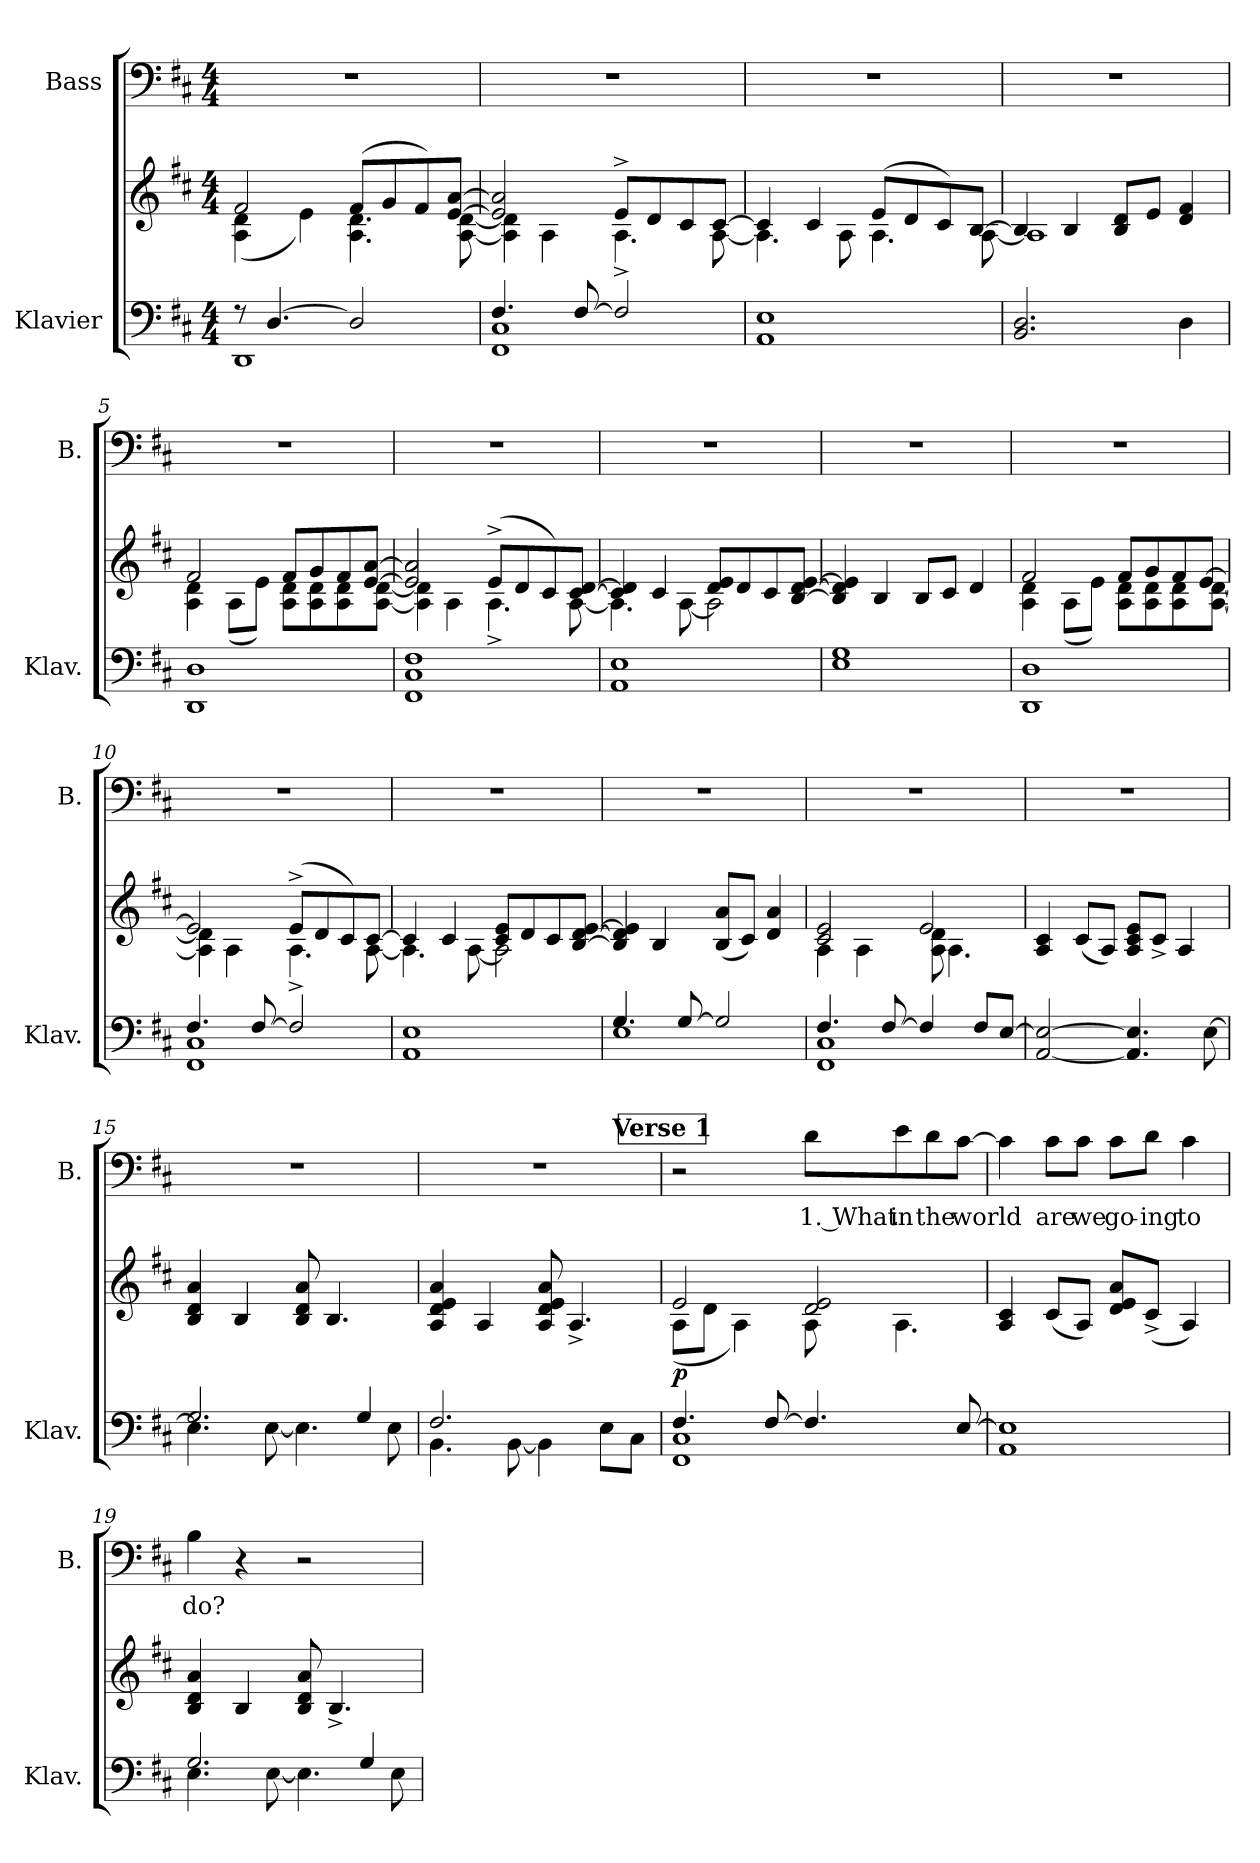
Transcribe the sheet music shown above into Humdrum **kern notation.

**kern	**kern	**dynam	**kern	**text
*part2	*part2	*part2	*part1	*part1
*staff3	*staff2	*staff2/3	*staff1	*staff1
*I"Klavier	*	*	*I"Bass	*
*I'Klav.	*	*	*I'B.	*
*clefF4	*clefG2	*	*clefF4	*
*k[f#c#]	*k[f#c#]	*	*k[f#c#]	*
*M4/4	*M4/4	*	*M4/4	*
*MM124	*MM124	*	*MM124	*
=1	=1	=1	=1	=1
*^	*^	*	*	*
8r	1DD	2f#/	(<4A\ 4d\	.	1r	.
[4.D/	.	.	.	.	.	.
.	.	.	4e\)	.	.	.
2D/]	.	(>8f#/L	4.A\ 4.d\	.	.	.
.	.	8g/	.	.	.	.
.	.	8f#/)	.	.	.	.
.	.	[8e/ [8a/J	[8A\ [8d\	.	.	.
=2	=2	=2	=2	=2	=2	=2
4.F#/	1FF# 1C#	2e/] 2a/]	4A\] 4d\]	.	1r	.
.	.	.	4A\	.	.	.
[8F#/	.	.	.	.	.	.
2F#/]	.	8e^/L	4.A^\	.	.	.
.	.	8d/	.	.	.	.
.	.	8c#/	.	.	.	.
.	.	[8c#/J	[8A\	.	.	.
*v	*v	*	*	*	*	*
=3	=3	=3	=3	=3	=3
1AA 1E	4c#/]	4.A\]	.	1r	.
.	4c#/	.	.	.	.
.	.	8A\	.	.	.
.	(>8e/L	4.A\	.	.	.
.	8d/	.	.	.	.
.	8c#/)	.	.	.	.
.	[8B/J	[8A\	.	.	.
=4	=4	=4	=4	=4	=4
2.BB/ 2.D/	4B/]	1A]	.	1r	.
.	4B/	.	.	.	.
.	8B/ 8d/L	.	.	.	.
.	8e/J	.	.	.	.
4D\	4d/ 4f#/	.	.	.	.
!!LO:LB:g=z
=5	=5	=5	=5	=5	=5
1DD 1D	2f#/	4A\ 4d\	.	1r	.
.	.	(<8A\L	.	.	.
.	.	8e\J)	.	.	.
.	8f#/L	8A\ 8d\L	.	.	.
.	8g/	8A\ 8d\	.	.	.
.	8f#/	8A\ 8d\	.	.	.
.	[8e/ [8a/J	[8A\ [8d\J	.	.	.
=6	=6	=6	=6	=6	=6
1FF# 1C# 1F#	2e/] 2a/]	4A\] 4d\]	.	1r	.
.	.	4A\	.	.	.
.	(>8e^/L	4.A^\	.	.	.
.	8d/	.	.	.	.
.	8c#/)	.	.	.	.
.	[8c#/ [8d/J	[8A\	.	.	.
=7	=7	=7	=7	=7	=7
1AA 1E	4c#/] 4d/]	4.A\]	.	1r	.
.	4c#/	.	.	.	.
.	.	[8A\	.	.	.
.	8d/ 8e/L	2A\]	.	.	.
.	8d/	.	.	.	.
.	8c#/	.	.	.	.
.	[8B/ [8d/ [8e/J	.	.	.	.
*	*v	*v	*	*	*
=8	=8	=8	=8	=8
1E 1G	4B/] 4d/] 4e/]	.	1r	.
.	4B/	.	.	.
.	8B/L	.	.	.
.	8c#/J	.	.	.
.	4d/	.	.	.
!!LO:LB:g=z
=9	=9	=9	=9	=9
*	*^	*	*	*
1DD 1D	2f#/	4A\ 4d\	.	1r	.
.	.	(<8A\L	.	.	.
.	.	8e\J)	.	.	.
.	8f#/L	8A\ 8d\L	.	.	.
.	8g/	8A\ 8d\	.	.	.
.	8f#/	8A\ 8d\	.	.	.
.	[8e/J	[8A\ [8d\J	.	.	.
=10	=10	=10	=10	=10	=10
*^	*	*	*	*	*
4.F#/	1FF# 1C#	2e/]	4A\] 4d\]	.	1r	.
.	.	.	4A\	.	.	.
[8F#/	.	.	.	.	.	.
2F#/]	.	(>8e^/L	4.A^\	.	.	.
.	.	8d/	.	.	.	.
.	.	8c#/)	.	.	.	.
.	.	[8c#/J	[8A\	.	.	.
*v	*v	*	*	*	*	*
=11	=11	=11	=11	=11	=11
1AA 1E	4c#/]	4.A\]	.	1r	.
.	4c#/	.	.	.	.
.	.	[8A\	.	.	.
.	8c#/ 8e/L	2A\]	.	.	.
.	8d/	.	.	.	.
.	8c#/	.	.	.	.
.	[8B/ [8d/ [8e/J	.	.	.	.
*	*v	*v	*	*	*
=12	=12	=12	=12	=12
*^	*	*	*	*
4.G/	1E	4B/] 4d/] 4e/]	.	1r	.
.	.	4B/	.	.	.
[8G/	.	.	.	.	.
2G/]	.	(<8B/ 8a/L	.	.	.
.	.	8c#/J)	.	.	.
.	.	4d/ 4a/	.	.	.
!!LO:PB:g=z
=13	=13	=13	=13	=13	=13
*	*	*^	*	*	*
4.F#/	1FF# 1C#	2c#/ 2e/	4A\	.	1r	.
.	.	.	4A\	.	.	.
[8F#/	.	.	.	.	.	.
4F#/]	.	2e/	8A\ 8d\	.	.	.
.	.	.	4.A\	.	.	.
8F#/L	.	.	.	.	.	.
[8E/J	.	.	.	.	.	.
*	*	*v	*v	*	*	*
=14	=14	=14	=14	=14	=14
[2AA/ 2E/_	2..ryy	4A/ 4c#/	.	1r	.
.	.	(<8c#/L	.	.	.
.	.	8A/J)	.	.	.
4.AA/] 4.E/]	.	8A/ 8c#/ 8e/L	.	.	.
.	.	8c#^/J	.	.	.
.	.	4A/	.	.	.
8ryy	[8E\	.	.	.	.
=15	=15	=15	=15	=15	=15
2.G/	4.E\]	4B/ 4d/ 4a/	.	1r	.
.	.	4B/	.	.	.
.	[8E\	.	.	.	.
.	4.E\]	8B/ 8d/ 8a/	.	.	.
.	.	4.B/	.	.	.
4G/	.	.	.	.	.
.	8E\	.	.	.	.
=16	=16	=16	=16	=16	=16
2.F#/	4.BB\	4A/ 4d/ 4e/ 4a/	.	1r	.
.	.	4A/	.	.	.
.	[8BB\	.	.	.	.
.	4BB\]	8A/ 8d/ 8e/ 8a/	.	.	.
.	.	4.A^/	.	.	.
8ryy	8E\L	.	.	.	.
8ryy	8C#\J	.	.	.	.
!!LO:LB:g=z
!!LO:REH:place=s1:a:B:fs=14:t=Verse 1
=17	=17	=17	=17	=17	=17
*	*	*^	*	*	*
!	!	!	!	!LO:DY:b	!	!
4.F#/	1FF# 1C#	2e/	(<8A\L	p	2r	.
.	.	.	8d\J	.	.	.
.	.	.	4A\)	.	.	.
[8F#/	.	.	.	.	.	.
!	!	!	!	!	!	!LO:LY:b
4.F#/]	.	2d/ 2e/	8A\	.	8d\L	1. What
!	!	!	!	!	!	!LO:LY:b
.	.	.	4.A\	.	8e\	in
!	!	!	!	!	!	!LO:LY:b
.	.	.	.	.	8d\	the
!	!	!	!	!	!	!LO:LY:b
[8E/	.	.	.	.	[8c#\J	world
*v	*v	*	*	*	*	*
*	*v	*v	*	*	*
=18	=18	=18	=18	=18
1AA 1E]	4A/ 4c#/	.	4c#\]	.
!	!	!	!	!LO:LY:b
.	(<8c#/L	.	8c#\L	are
!	!	!	!	!LO:LY:b
.	8A/J)	.	8c#\J	we
!	!	!	!	!LO:LY:b
.	8d/ 8e/ 8a/L	.	8c#\L	go-
!	!	!	!	!LO:LY:b
.	(<8c#^/J	.	8d\J	-ing
!	!	!	!	!LO:LY:b
.	4A/)	.	4c#\	to
=19	=19	=19	=19	=19
*^	*	*	*	*
!	!	!	!	!	!LO:LY:b
2.G/	4.E\	4B/ 4d/ 4a/	.	4B\	do?
.	.	4B/	.	4r	.
.	[8E\	.	.	.	.
.	4.E\]	8B/ 8d/ 8a/	.	2r	.
.	.	4.B^/	.	.	.
4G/	.	.	.	.	.
.	8E\	.	.	.	.
*v	*v	*	*	*	*
=	=	=	=	=
*-	*-	*-	*-	*-
